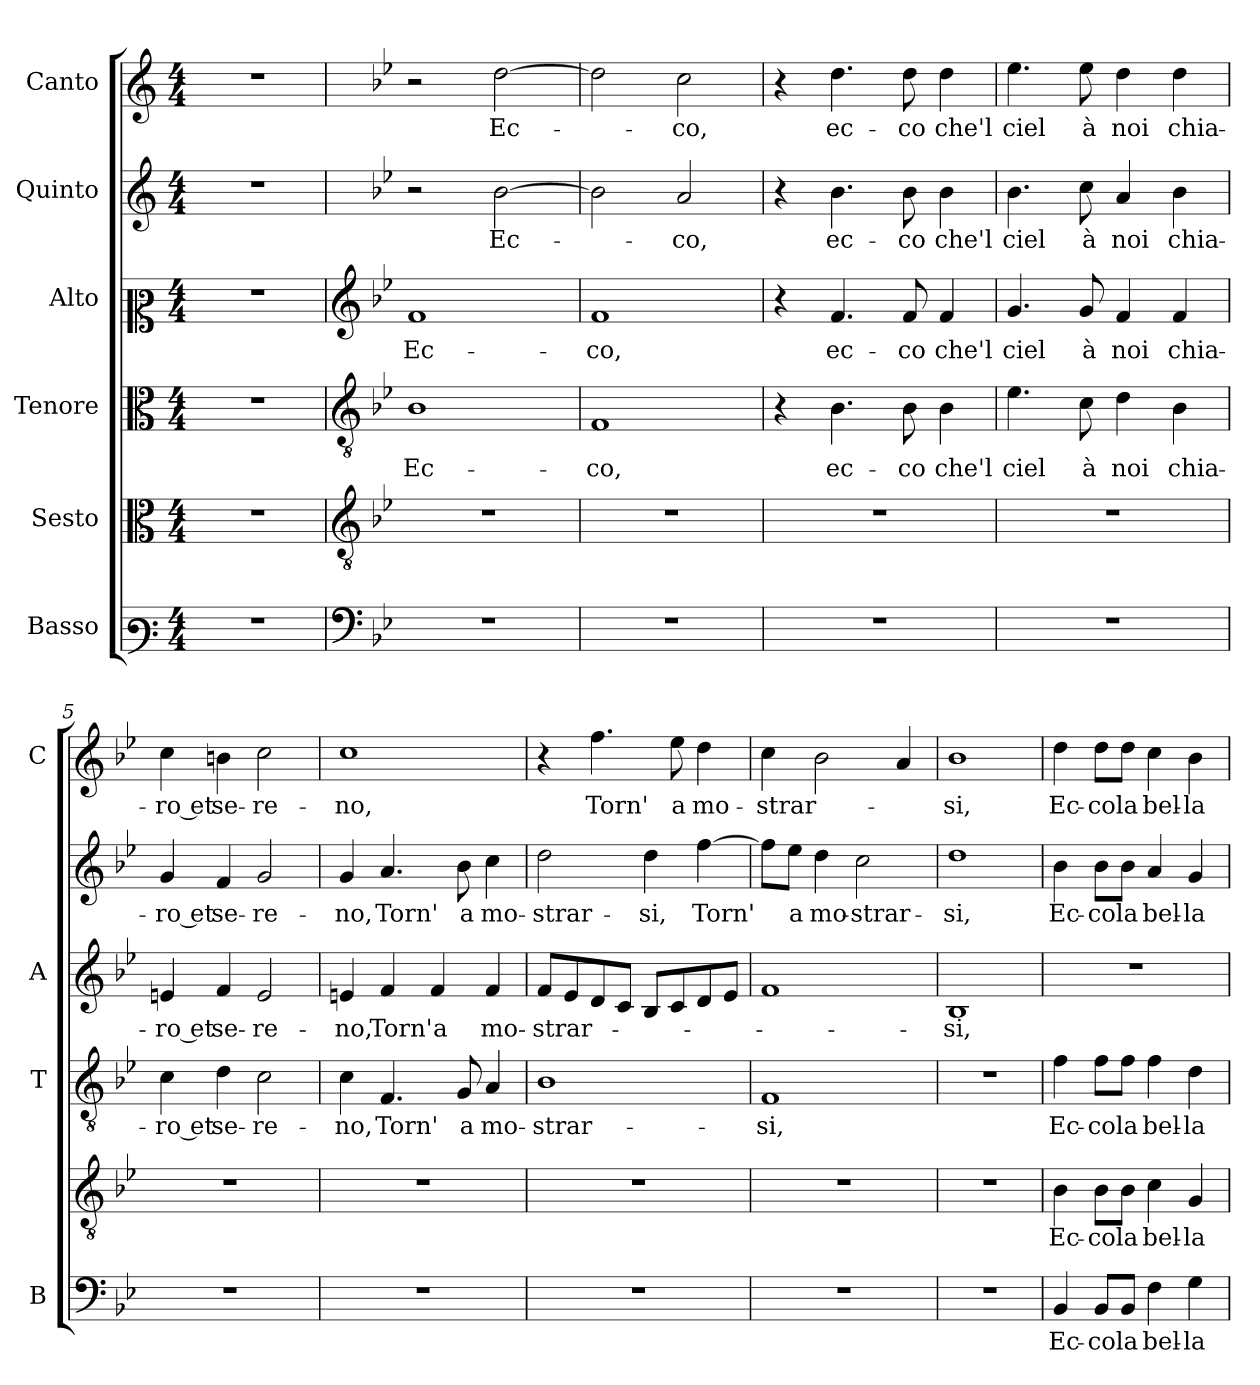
**kern	**text	**kern	**text	**kern	**text	**kern	**text	**kern	**text	**kern	**text
*part6	*part6	*part5	*part5	*part4	*part4	*part3	*part3	*part2	*part2	*part1	*part1
*staff6	*staff6	*staff5	*staff5	*staff4	*staff4	*staff3	*staff3	*staff2	*staff2	*staff1	*staff1
*I"Basso	*	*I"Sesto	*	*I"Tenore	*	*I"Alto	*	*I"Quinto	*	*I"Canto	*
*I'B	*	*	*	*I'T	*	*I'A	*	*	*	*I'C	*
*clefF3	*	*clefC3	*	*clefC3	*	*clefC2	*	*clefG2	*	*clefG2	*
*k[]	*	*k[]	*	*k[]	*	*k[]	*	*k[]	*	*k[]	*
*C:	*	*C:	*	*C:	*	*C:	*	*C:	*	*C:	*
*M4/4	*	*M4/4	*	*M4/4	*	*M4/4	*	*M4/4	*	*M4/4	*
=	=	=	=	=	=	=	=	=	=	=	=
1r	.	1r	.	1r	.	1r	.	1r	.	1r	.
=1	=1	=1	=1	=1	=1	=1	=1	=1	=1	=1	=1
*clefF4	*	*clefGv2	*	*clefGv2	*	*clefG2	*	*	*	*	*
*k[b-e-]	*	*k[b-e-]	*	*k[b-e-]	*	*k[b-e-]	*	*k[b-e-]	*	*k[b-e-]	*
*B-:	*	*B-:	*	*B-:	*	*B-:	*	*B-:	*	*B-:	*
!	!	!	!	!	!LO:LY:b	!	!LO:LY:b	!	!	!	!
1r	.	1r	.	1B-	Ec-	1f	Ec-	2r	.	2r	.
!	!	!	!	!	!	!	!	!	!LO:LY:b	!	!LO:LY:b
.	.	.	.	.	.	.	.	[2b-\	Ec-	[2dd\	Ec-
=2	=2	=2	=2	=2	=2	=2	=2	=2	=2	=2	=2
!	!	!	!	!	!LO:LY:b	!	!LO:LY:b	!	!	!	!
1r	.	1r	.	1F	-co,	1f	-co,	2b-\]	.	2dd\]	.
!	!	!	!	!	!	!	!	!	!LO:LY:b	!	!LO:LY:b
.	.	.	.	.	.	.	.	2a/	-co,	2cc\	-co,
=3	=3	=3	=3	=3	=3	=3	=3	=3	=3	=3	=3
1r	.	1r	.	4r	.	4r	.	4r	.	4r	.
!	!	!	!	!	!LO:LY:b	!	!LO:LY:b	!	!LO:LY:b	!	!LO:LY:b
.	.	.	.	4.B-\	ec-	4.f/	ec-	4.b-\	ec-	4.dd\	ec-
!	!	!	!	!	!LO:LY:b	!	!LO:LY:b	!	!LO:LY:b	!	!LO:LY:b
.	.	.	.	8B-\	-co	8f/	-co	8b-\	-co	8dd\	-co
!	!	!	!	!	!LO:LY:b	!	!LO:LY:b	!	!LO:LY:b	!	!LO:LY:b
.	.	.	.	4B-\	che'l	4f/	che'l	4b-\	che'l	4dd\	che'l
=4	=4	=4	=4	=4	=4	=4	=4	=4	=4	=4	=4
!	!	!	!	!	!LO:LY:b	!	!LO:LY:b	!	!LO:LY:b	!	!LO:LY:b
1r	.	1r	.	4.e-\	ciel	4.g/	ciel	4.b-\	ciel	4.ee-\	ciel
!	!	!	!	!	!LO:LY:b	!	!LO:LY:b	!	!LO:LY:b	!	!LO:LY:b
.	.	.	.	8c\	à	8g/	à	8cc\	à	8ee-\	à
!	!	!	!	!	!LO:LY:b	!	!LO:LY:b	!	!LO:LY:b	!	!LO:LY:b
.	.	.	.	4d\	noi	4f/	noi	4a/	noi	4dd\	noi
!	!	!	!	!	!LO:LY:b	!	!LO:LY:b	!	!LO:LY:b	!	!LO:LY:b
.	.	.	.	4B-\	chia-	4f/	chia-	4b-\	chia-	4dd\	chia-
=5	=5	=5	=5	=5	=5	=5	=5	=5	=5	=5	=5
!	!	!	!	!	!LO:LY:b	!	!LO:LY:b	!	!LO:LY:b	!	!LO:LY:b
1r	.	1r	.	4c\	-ro et	4en/	-ro et	4g/	-ro et	4cc\	-ro et
!	!	!	!	!	!LO:LY:b	!	!LO:LY:b	!	!LO:LY:b	!	!LO:LY:b
.	.	.	.	4d\	se-	4f/	se-	4f/	se-	4bn\	se-
!	!	!	!	!	!LO:LY:b	!	!LO:LY:b	!	!LO:LY:b	!	!LO:LY:b
.	.	.	.	2c\	-re-	2e/	-re-	2g/	-re-	2cc\	-re-
=6	=6	=6	=6	=6	=6	=6	=6	=6	=6	=6	=6
!	!	!	!	!	!LO:LY:b	!	!LO:LY:b	!	!LO:LY:b	!	!LO:LY:b
1r	.	1r	.	4c\	-no,	4en/	-no,	4g/	-no,	1cc	-no,
!	!	!	!	!	!LO:LY:b	!	!LO:LY:b	!	!LO:LY:b	!	!
.	.	.	.	4.F/	Torn'	4f/	Torn'	4.a/	Torn'	.	.
!	!	!	!	!	!	!	!LO:LY:b	!	!	!	!
.	.	.	.	.	.	4f/	a	.	.	.	.
!	!	!	!	!	!LO:LY:b	!	!	!	!LO:LY:b	!	!
.	.	.	.	8G/	a	.	.	8b-\	a	.	.
!	!	!	!	!	!LO:LY:b	!	!LO:LY:b	!	!LO:LY:b	!	!
.	.	.	.	4A/	mo-	4f/	mo-	4cc\	mo-	.	.
=7	=7	=7	=7	=7	=7	=7	=7	=7	=7	=7	=7
!	!	!	!	!	!LO:LY:b	!	!LO:LY:b	!	!LO:LY:b	!	!
1r	.	1r	.	1B-	-strar-	8f/L	-strar-	2dd\	-strar-	4r	.
.	.	.	.	.	.	8e-/	.	.	.	.	.
!	!	!	!	!	!	!	!	!	!	!	!LO:LY:b
.	.	.	.	.	.	8d/	.	.	.	4.ff\	Torn'
.	.	.	.	.	.	8c/J	.	.	.	.	.
!	!	!	!	!	!	!	!	!	!LO:LY:b	!	!
.	.	.	.	.	.	8B-/L	.	4dd\	-si,	.	.
!	!	!	!	!	!	!	!	!	!	!	!LO:LY:b
.	.	.	.	.	.	8c/	.	.	.	8ee-\	a
!	!	!	!	!	!	!	!	!	!LO:LY:b	!	!LO:LY:b
.	.	.	.	.	.	8d/	.	[4ff\	Torn'	4dd\	mo-
.	.	.	.	.	.	8e-/J	.	.	.	.	.
!!LO:LB:g=z
=8	=8	=8	=8	=8	=8	=8	=8	=8	=8	=8	=8
!	!	!	!	!	!LO:LY:b	!	!	!	!	!	!LO:LY:b
1r	.	1r	.	1F	-si,	1f	.	8ff\L]	.	4cc\	-strar-
!	!	!	!	!	!	!	!	!	!LO:LY:b	!	!
.	.	.	.	.	.	.	.	8ee-\J	a	.	.
!	!	!	!	!	!	!	!	!	!LO:LY:b	!	!
.	.	.	.	.	.	.	.	4dd\	mo-	2b-\	.
!	!	!	!	!	!	!	!	!	!LO:LY:b	!	!
.	.	.	.	.	.	.	.	2cc\	-strar-	.	.
.	.	.	.	.	.	.	.	.	.	4a/	.
=9	=9	=9	=9	=9	=9	=9	=9	=9	=9	=9	=9
!	!	!	!	!	!	!	!LO:LY:b	!	!LO:LY:b	!	!LO:LY:b
1r	.	1r	.	1r	.	1B-	-si,	1dd	-si,	1b-	-si,
=10	=10	=10	=10	=10	=10	=10	=10	=10	=10	=10	=10
!	!LO:LY:b	!	!LO:LY:b	!	!LO:LY:b	!	!	!	!LO:LY:b	!	!LO:LY:b
4BB-/	Ec-	4B-\	Ec-	4f\	Ec-	1r	.	4b-\	Ec-	4dd\	Ec-
!	!LO:LY:b	!	!LO:LY:b	!	!LO:LY:b	!	!	!	!LO:LY:b	!	!LO:LY:b
8BB-/L	-co	8B-\L	-co	8f\L	-co	.	.	8b-\L	-co	8dd\L	-co
!	!LO:LY:b	!	!LO:LY:b	!	!LO:LY:b	!	!	!	!LO:LY:b	!	!LO:LY:b
8BB-/J	la	8B-\J	la	8f\J	la	.	.	8b-\J	la	8dd\J	la
!	!LO:LY:b	!	!LO:LY:b	!	!LO:LY:b	!	!	!	!LO:LY:b	!	!LO:LY:b
4F\	bel-	4c\	bel-	4f\	bel-	.	.	4a/	bel-	4cc\	bel-
!	!LO:LY:b	!	!LO:LY:b	!	!LO:LY:b	!	!	!	!LO:LY:b	!	!LO:LY:b
4G\	-la	4G/	-la	4d\	-la	.	.	4g/	-la	4b-\	-la
=	=	=	=	=	=	=	=	=	=	=	=
*-	*-	*-	*-	*-	*-	*-	*-	*-	*-	*-	*-
